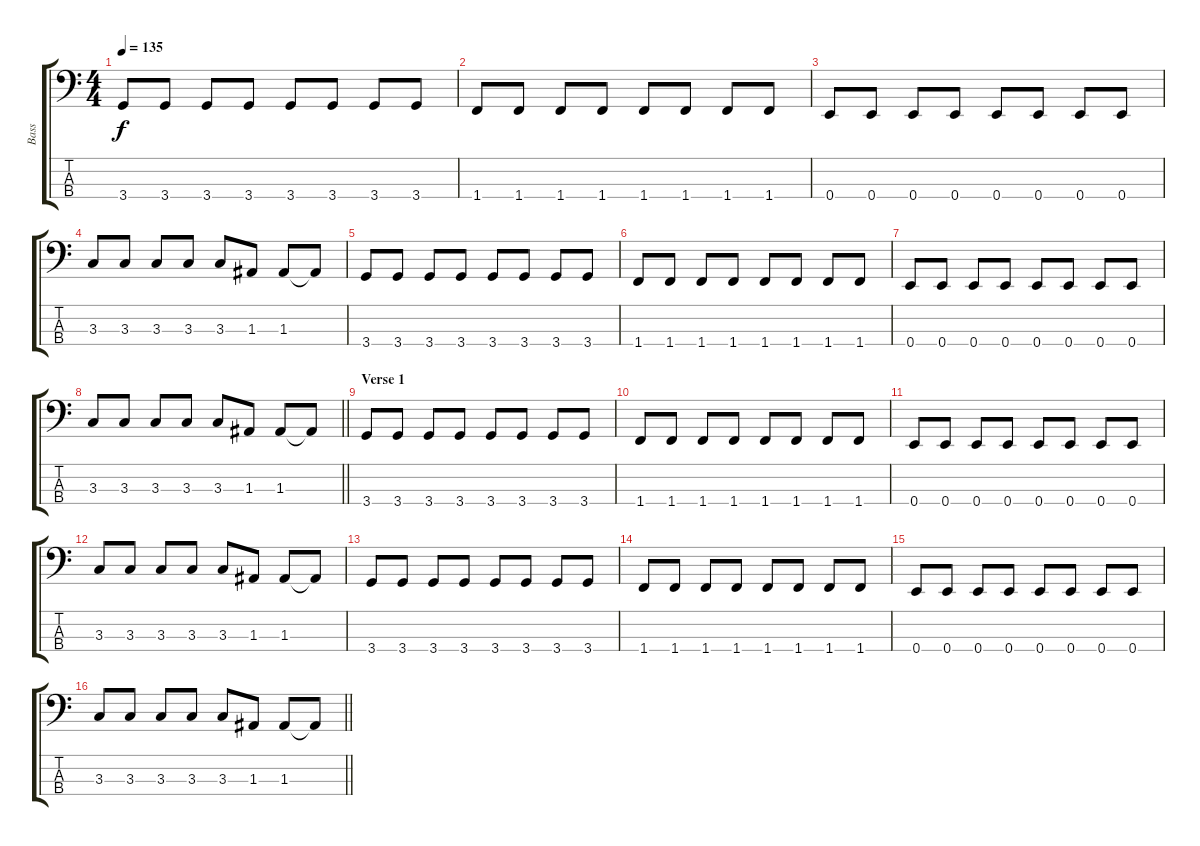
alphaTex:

\track ("Bass" "Bass") {instrument electricbassfinger}
\staff {score tabs}
\tuning (G2 D2 A1 E1) {hide}
\ts (4 4)
\tempo 135
\clef f4
\ks c
3.4.8{dy f} 3.4.8 3.4.8 3.4.8 3.4.8 3.4.8 3.4.8 3.4.8 |
1.4.8 1.4.8 1.4.8 1.4.8 1.4.8 1.4.8 1.4.8 1.4.8 |
0.4.8 0.4.8 0.4.8 0.4.8 0.4.8 0.4.8 0.4.8 0.4.8 |
3.3.8 3.3.8 3.3.8 3.3.8 3.3.8 1.3.8 1.3.8 1.3{t}.8 |
3.4.8 3.4.8 3.4.8 3.4.8 3.4.8 3.4.8 3.4.8 3.4.8 |
1.4.8 1.4.8 1.4.8 1.4.8 1.4.8 1.4.8 1.4.8 1.4.8 |
0.4.8 0.4.8 0.4.8 0.4.8 0.4.8 0.4.8 0.4.8 0.4.8 |
\barLineRight lightlight
3.3.8 3.3.8 3.3.8 3.3.8 3.3.8 1.3.8 1.3.8 1.3{t}.8 |
\section ("" "Verse 1")
3.4.8 3.4.8 3.4.8 3.4.8 3.4.8 3.4.8 3.4.8 3.4.8 |
1.4.8 1.4.8 1.4.8 1.4.8 1.4.8 1.4.8 1.4.8 1.4.8 |
0.4.8 0.4.8 0.4.8 0.4.8 0.4.8 0.4.8 0.4.8 0.4.8 |
3.3.8 3.3.8 3.3.8 3.3.8 3.3.8 1.3.8 1.3.8 1.3{t}.8 |
3.4.8 3.4.8 3.4.8 3.4.8 3.4.8 3.4.8 3.4.8 3.4.8 |
1.4.8 1.4.8 1.4.8 1.4.8 1.4.8 1.4.8 1.4.8 1.4.8 |
0.4.8 0.4.8 0.4.8 0.4.8 0.4.8 0.4.8 0.4.8 0.4.8 |
\barLineRight lightlight
3.3.8 3.3.8 3.3.8 3.3.8 3.3.8 1.3.8 1.3.8 1.3{t}.8
